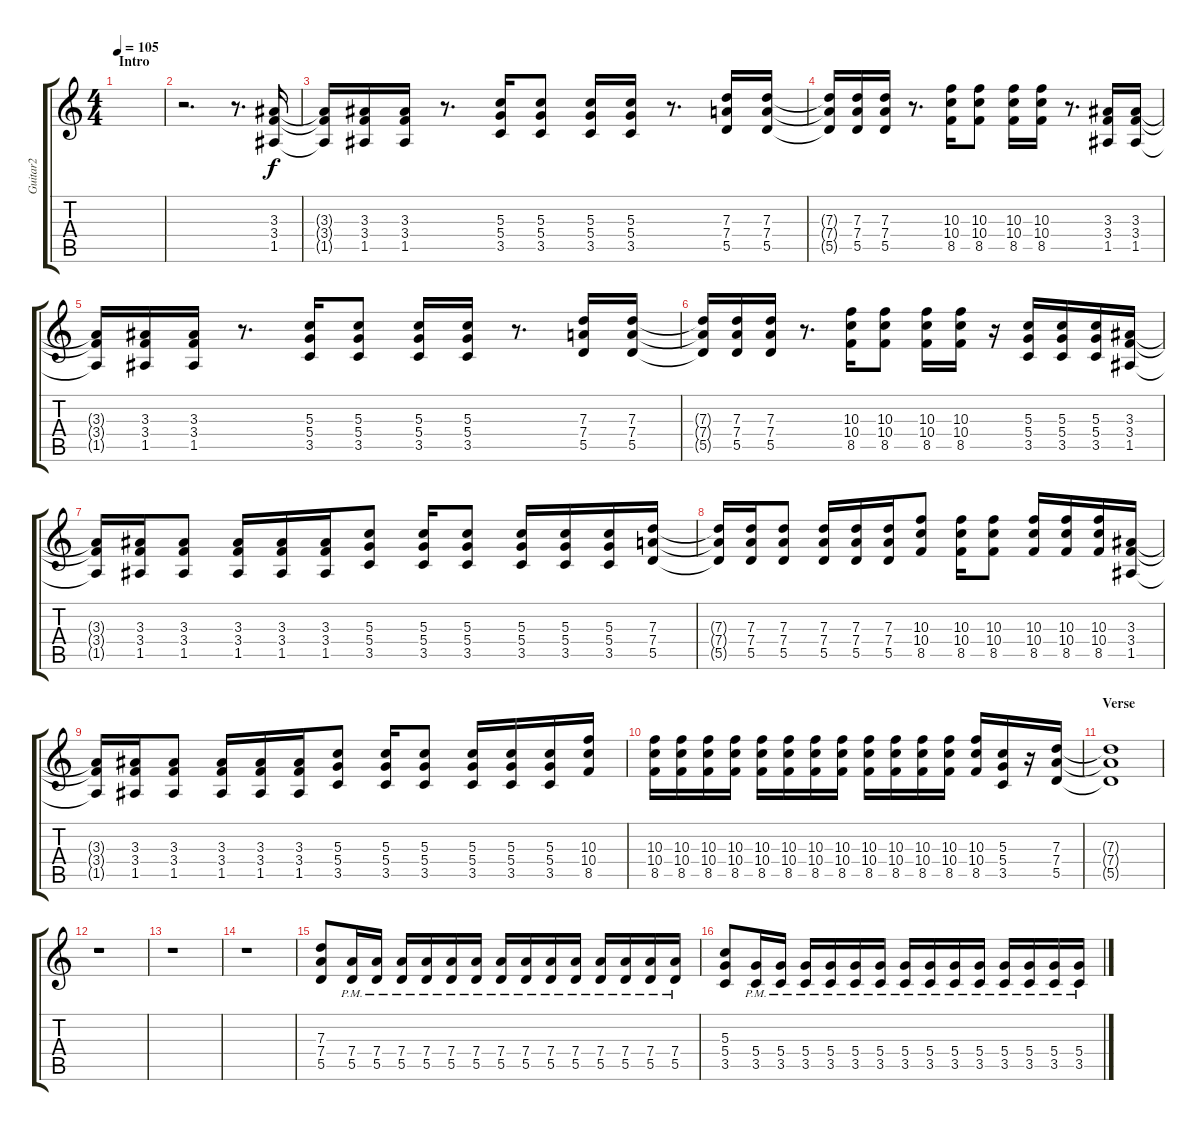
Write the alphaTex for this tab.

\track ("Guitar2" "Guitar2") {instrument distortionguitar}
\staff {score tabs}
\tuning (E4 B3 G3 D3 A2 E2) {hide}
\ts (4 4)
\section ("" "Intro")
\tempo 105
\clef g2
\ks c
|
r.2{d} r.8{d} (3.3 3.4 1.5).16 |
(3.3{t} 3.4{t} 1.5{t}).16 (3.3 3.4 1.5).16 (3.3 3.4 1.5).16 r.8{d} (5.3 5.4 3.5).16 (5.3 5.4 3.5).8 (5.3 5.4 3.5).16 (5.3 5.4 3.5).16 r.8{d} (7.3 7.4 5.5).16 (7.3 7.4 5.5).16 |
(7.3{t} 7.4{t} 5.5{t}).16 (7.3 7.4 5.5).16 (7.3 7.4 5.5).16 r.8{d} (10.3 10.4 8.5).16 (10.3 10.4 8.5).8 (10.3 10.4 8.5).16 (10.3 10.4 8.5).16 r.8{d} (3.3 3.4 1.5).16 (3.3 3.4 1.5).16 |
(3.3{t} 3.4{t} 1.5{t}).16 (3.3 3.4 1.5).16 (3.3 3.4 1.5).16 r.8{d} (5.3 5.4 3.5).16 (5.3 5.4 3.5).8 (5.3 5.4 3.5).16 (5.3 5.4 3.5).16 r.8{d} (7.3 7.4 5.5).16 (7.3 7.4 5.5).16 |
(7.3{t} 7.4{t} 5.5{t}).16 (7.3 7.4 5.5).16 (7.3 7.4 5.5).16 r.8{d} (10.3 10.4 8.5).16 (10.3 10.4 8.5).8 (10.3 10.4 8.5).16 (10.3 10.4 8.5).16 r.16 (5.3 5.4 3.5).16 (5.3 5.4 3.5).16 (5.3 5.4 3.5).16 (3.3 3.4 1.5).16 |
(3.3{t} 3.4{t} 1.5{t}).16 (3.3 3.4 1.5).16 (3.3 3.4 1.5).8 (3.3 3.4 1.5).16 (3.3 3.4 1.5).16 (3.3 3.4 1.5).16 (5.3 5.4 3.5).8 (5.3 5.4 3.5).16 (5.3 5.4 3.5).8 (5.3 5.4 3.5).16 (5.3 5.4 3.5).16 (5.3 5.4 3.5).16 (7.3 7.4 5.5).16 |
(7.3{t} 7.4{t} 5.5{t}).16 (7.3 7.4 5.5).16 (7.3 7.4 5.5).8 (7.3 7.4 5.5).16 (7.3 7.4 5.5).16 (7.3 7.4 5.5).16 (10.3 10.4 8.5).8 (10.3 10.4 8.5).16 (10.3 10.4 8.5).8 (10.3 10.4 8.5).16 (10.3 10.4 8.5).16 (10.3 10.4 8.5).16 (3.3 3.4 1.5).16 |
(3.3{t} 3.4{t} 1.5{t}).16 (3.3 3.4 1.5).16 (3.3 3.4 1.5).8 (3.3 3.4 1.5).16 (3.3 3.4 1.5).16 (3.3 3.4 1.5).16 (5.3 5.4 3.5).8 (5.3 5.4 3.5).16 (5.3 5.4 3.5).8 (5.3 5.4 3.5).16 (5.3 5.4 3.5).16 (5.3 5.4 3.5).16 (10.3 10.4 8.5).16 |
(10.3 10.4 8.5).16 (10.3 10.4 8.5).16 (10.3 10.4 8.5).16 (10.3 10.4 8.5).16 (10.3 10.4 8.5).16 (10.3 10.4 8.5).16 (10.3 10.4 8.5).16 (10.3 10.4 8.5).16 (10.3 10.4 8.5).16 (10.3 10.4 8.5).16 (10.3 10.4 8.5).16 (10.3 10.4 8.5).16 (10.3 10.4 8.5).16 (5.3 5.4 3.5).16 r.16 (7.3 7.4 5.5).16 |
\section ("" "Verse")
(7.3{t} 7.4{t} 5.5{t}).1 |
r.1 |
r.1 |
r.1 |
(7.3 7.4 5.5).8 (7.4{pm} 5.5{pm}).16 (7.4{pm} 5.5{pm}).16 (7.4{pm} 5.5{pm}).16 (7.4{pm} 5.5{pm}).16 (7.4{pm} 5.5{pm}).16 (7.4{pm} 5.5{pm}).16 (7.4{pm} 5.5{pm}).16 (7.4{pm} 5.5{pm}).16 (7.4{pm} 5.5).16 (7.4{pm} 5.5{pm}).16 (7.4{pm} 5.5{pm}).16 (7.4{pm} 5.5{pm}).16 (7.4{pm} 5.5{pm}).16 (7.4{pm} 5.5{pm}).16 |
(5.3 5.4 3.5).8 (5.4{pm} 3.5{pm}).16 (5.4{pm} 3.5{pm}).16 (5.4{pm} 3.5{pm}).16 (5.4{pm} 3.5{pm}).16 (5.4{pm} 3.5{pm}).16 (5.4{pm} 3.5{pm}).16 (5.4{pm} 3.5{pm}).16 (5.4{pm} 3.5{pm}).16 (5.4{pm} 3.5).16 (5.4{pm} 3.5{pm}).16 (5.4{pm} 3.5{pm}).16 (5.4{pm} 3.5{pm}).16 (5.4{pm} 3.5{pm}).16 (5.4{pm} 3.5{pm}).16
